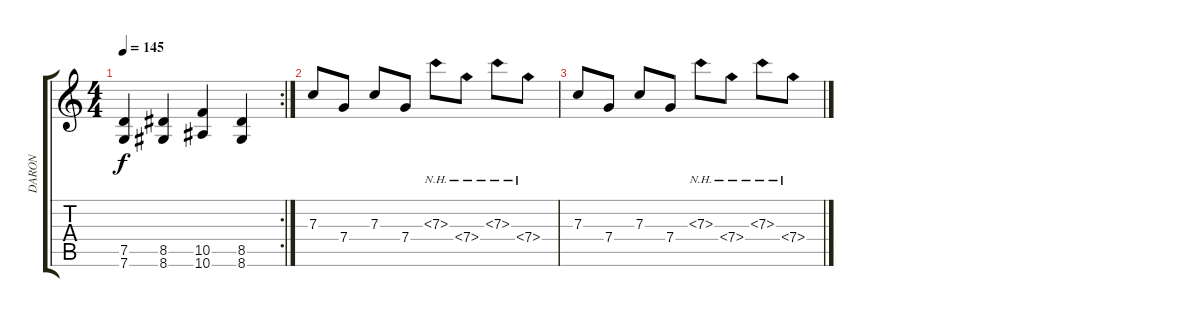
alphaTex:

\track ("DARON" "DARON") {instrument distortionguitar}
\staff {score tabs}
\tuning (D4 A3 F3 C3 G2 C2) {hide}
\rc 2
\ts (4 4)
\tempo 145
\clef g2
\ks c
(7.5 7.6).4{dy f} (8.5 8.6).4 (10.5 10.6).4 (8.5 8.6).4 |
7.3.8 7.4.8 7.3.8 7.4.8 7.3{nh}.8 7.4{nh}.8 7.3{nh}.8 7.4{nh}.8 |
7.3.8 7.4.8 7.3.8 7.4.8 7.3{nh}.8 7.4{nh}.8 7.3{nh}.8 7.4{nh}.8
